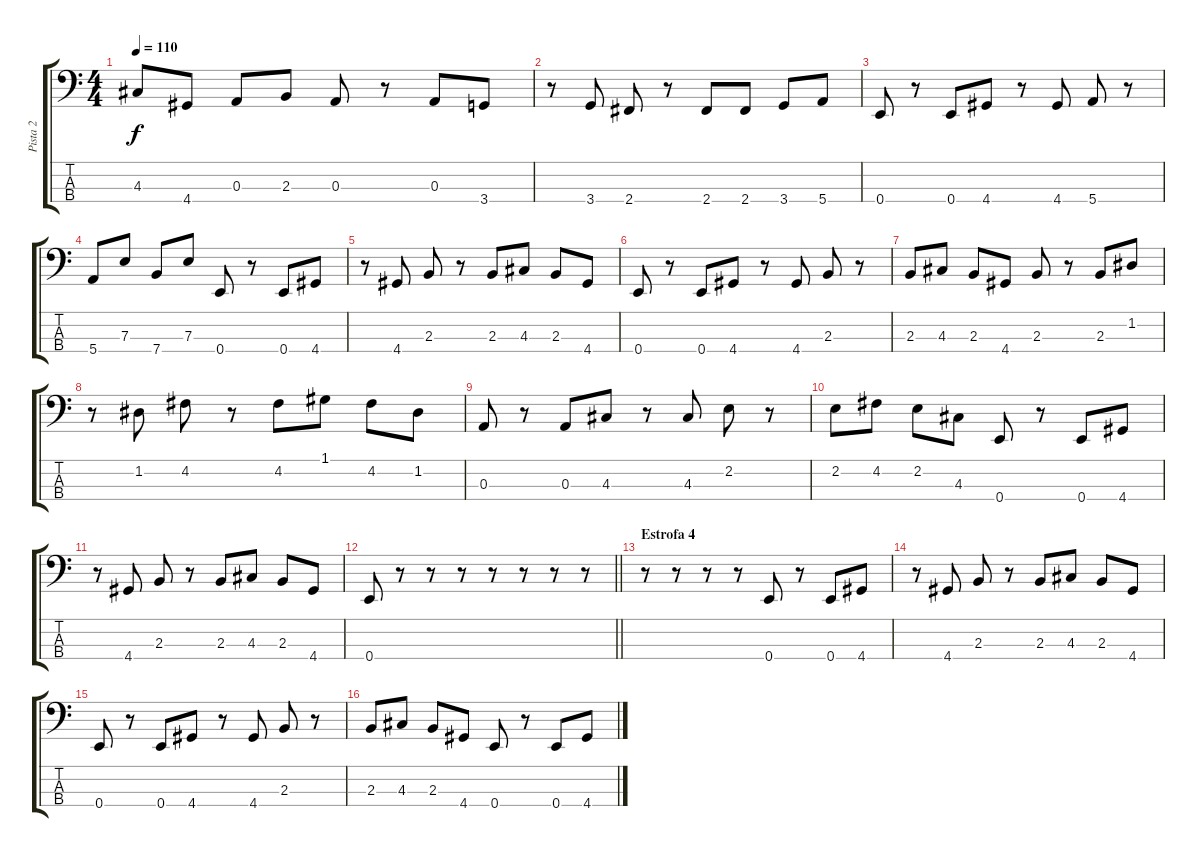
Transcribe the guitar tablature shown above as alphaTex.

\track ("Pista 2" "Pista 2") {instrument electricbassfinger}
\staff {score tabs}
\tuning (G2 D2 A1 E1) {hide}
\ts (4 4)
\tempo 110
\clef f4
\ks c
4.3.8{dy f} 4.4.8 0.3.8 2.3.8 0.3.8 r.8 0.3.8 3.4.8 |
r.8 3.4.8 2.4.8 r.8 2.4.8 2.4.8 3.4.8 5.4.8 |
0.4.8 r.8 0.4.8 4.4.8 r.8 4.4.8 5.4.8 r.8 |
5.4.8 7.3.8 7.4.8 7.3.8 0.4.8 r.8 0.4.8 4.4.8 |
r.8 4.4.8 2.3.8 r.8 2.3.8 4.3.8 2.3.8 4.4.8 |
0.4.8 r.8 0.4.8 4.4.8 r.8 4.4.8 2.3.8 r.8 |
2.3.8 4.3.8 2.3.8 4.4.8 2.3.8 r.8 2.3.8 1.2.8 |
r.8 1.2.8 4.2.8 r.8 4.2.8 1.1.8 4.2.8 1.2.8 |
0.3.8 r.8 0.3.8 4.3.8 r.8 4.3.8 2.2.8 r.8 |
2.2.8 4.2.8 2.2.8 4.3.8 0.4.8 r.8 0.4.8 4.4.8 |
r.8 4.4.8 2.3.8 r.8 2.3.8 4.3.8 2.3.8 4.4.8 |
\barLineRight lightlight
0.4.8 r.8 r.8 r.8 r.8 r.8 r.8 r.8 |
\section ("" "Estrofa 4")
r.8 r.8 r.8 r.8 0.4.8 r.8 0.4.8 4.4.8 |
r.8 4.4.8 2.3.8 r.8 2.3.8 4.3.8 2.3.8 4.4.8 |
0.4.8 r.8 0.4.8 4.4.8 r.8 4.4.8 2.3.8 r.8 |
2.3.8 4.3.8 2.3.8 4.4.8 0.4.8 r.8 0.4.8 4.4.8
